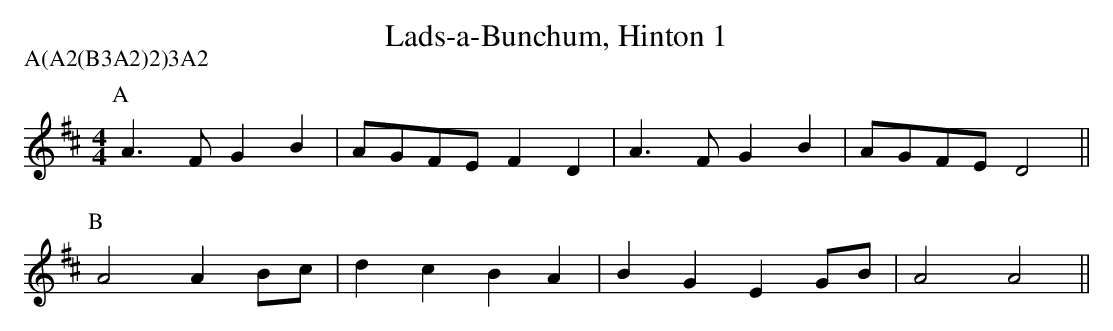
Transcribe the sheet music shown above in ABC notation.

X:1
T:Lads-a-Bunchum, Hinton 1
M:4/4
L:1/8
P:A(A2(B3A2)2)3A2
K:D
P:A
A3F G2B2|AGFE F2D2|A3F  G2B2|AGFE D4||
P:B
A4  A2Bc|d2c2 B2A2|B2G2 E2GB|A4   A4||
